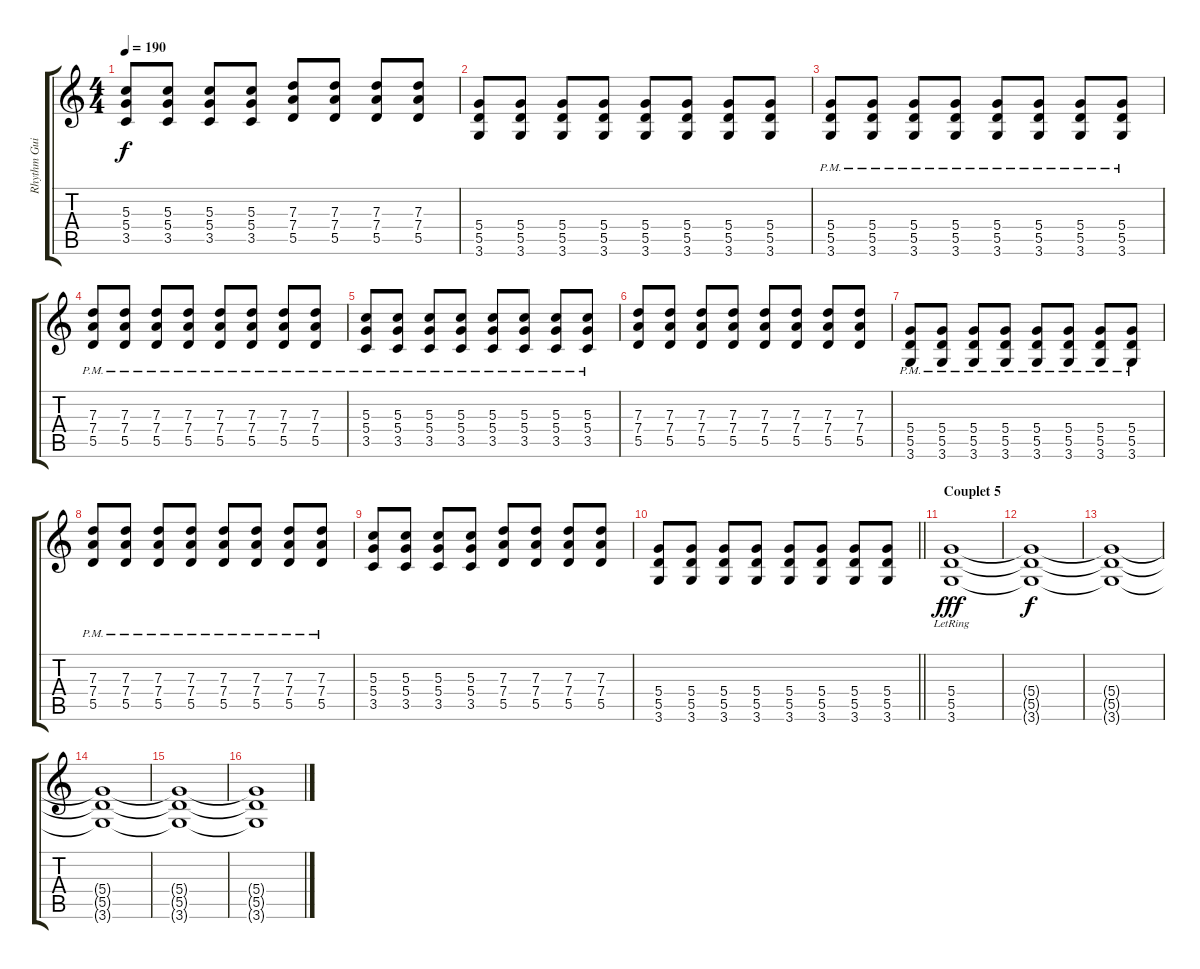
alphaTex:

\track ("Rhythm Guitar" "Rhythm Gui") {instrument distortionguitar}
\staff {score tabs}
\tuning (E4 B3 G3 D3 A2 E2) {hide}
\ts (4 4)
\tempo 190
\clef g2
\ks c
(5.3 5.4 3.5).8{dy f} (5.3 5.4 3.5).8 (5.3 5.4 3.5).8 (5.3 5.4 3.5).8 (7.3 7.4 5.5).8 (7.3 7.4 5.5).8 (7.3 7.4 5.5).8 (7.3 7.4 5.5).8 |
(5.4 5.5 3.6).8 (5.4 5.5 3.6).8 (5.4 5.5 3.6).8 (5.4 5.5 3.6).8 (5.4 5.5 3.6).8 (5.4 5.5 3.6).8 (5.4 5.5 3.6).8 (5.4 5.5 3.6).8 |
(5.4{pm} 5.5{pm} 3.6{pm}).8 (5.4{pm} 5.5{pm} 3.6{pm}).8 (5.4{pm} 5.5{pm} 3.6{pm}).8 (5.4{pm} 5.5{pm} 3.6{pm}).8 (5.4{pm} 5.5{pm} 3.6{pm}).8 (5.4{pm} 5.5{pm} 3.6{pm}).8 (5.4{pm} 5.5{pm} 3.6{pm}).8 (5.4{pm} 5.5{pm} 3.6{pm}).8 |
(7.3{pm} 7.4{pm} 5.5{pm}).8 (7.3{pm} 7.4{pm} 5.5{pm}).8 (7.3{pm} 7.4{pm} 5.5{pm}).8 (7.3{pm} 7.4{pm} 5.5{pm}).8 (7.3{pm} 7.4{pm} 5.5{pm}).8 (7.3{pm} 7.4{pm} 5.5{pm}).8 (7.3{pm} 7.4{pm} 5.5{pm}).8 (7.3{pm} 7.4{pm} 5.5{pm}).8 |
(5.3{pm} 5.4{pm} 3.5{pm}).8 (5.3{pm} 5.4{pm} 3.5{pm}).8 (5.3{pm} 5.4{pm} 3.5{pm}).8 (5.3{pm} 5.4{pm} 3.5{pm}).8 (5.3{pm} 5.4{pm} 3.5{pm}).8 (5.3{pm} 5.4{pm} 3.5{pm}).8 (5.3{pm} 5.4{pm} 3.5{pm}).8 (5.3{pm} 5.4{pm} 3.5{pm}).8 |
(7.3 7.4 5.5).8 (7.3 7.4 5.5).8 (7.3 7.4 5.5).8 (7.3 7.4 5.5).8 (7.3 7.4 5.5).8 (7.3 7.4 5.5).8 (7.3 7.4 5.5).8 (7.3 7.4 5.5).8 |
(5.4{pm} 5.5{pm} 3.6{pm}).8 (5.4{pm} 5.5{pm} 3.6{pm}).8 (5.4{pm} 5.5{pm} 3.6{pm}).8 (5.4{pm} 5.5{pm} 3.6{pm}).8 (5.4{pm} 5.5{pm} 3.6{pm}).8 (5.4{pm} 5.5{pm} 3.6{pm}).8 (5.4{pm} 5.5{pm} 3.6{pm}).8 (5.4{pm} 5.5{pm} 3.6{pm}).8 |
(7.3{pm} 7.4{pm} 5.5{pm}).8 (7.3{pm} 7.4{pm} 5.5{pm}).8 (7.3{pm} 7.4{pm} 5.5{pm}).8 (7.3{pm} 7.4{pm} 5.5{pm}).8 (7.3{pm} 7.4{pm} 5.5{pm}).8 (7.3{pm} 7.4{pm} 5.5{pm}).8 (7.3{pm} 7.4{pm} 5.5{pm}).8 (7.3{pm} 7.4{pm} 5.5{pm}).8 |
(5.3 5.4 3.5).8 (5.3 5.4 3.5).8 (5.3 5.4 3.5).8 (5.3 5.4 3.5).8 (7.3 7.4 5.5).8 (7.3 7.4 5.5).8 (7.3 7.4 5.5).8 (7.3 7.4 5.5).8 |
\barLineRight lightlight
(5.4 5.5 3.6).8 (5.4 5.5 3.6).8 (5.4 5.5 3.6).8 (5.4 5.5 3.6).8 (5.4 5.5 3.6).8 (5.4 5.5 3.6).8 (5.4 5.5 3.6).8 (5.4 5.5 3.6).8 |
\section ("" "Couplet 5")
(5.4 5.5 3.6{lr}).1{dy fff} |
(5.4{t} 5.5{t} 3.6{t}).1{dy f} |
(5.4{t} 5.5{t} 3.6{t}).1 |
(5.4{t} 5.5{t} 3.6{t}).1 |
(5.4{t} 5.5{t} 3.6{t}).1 |
(5.4{t} 5.5{t} 3.6{t}).1
